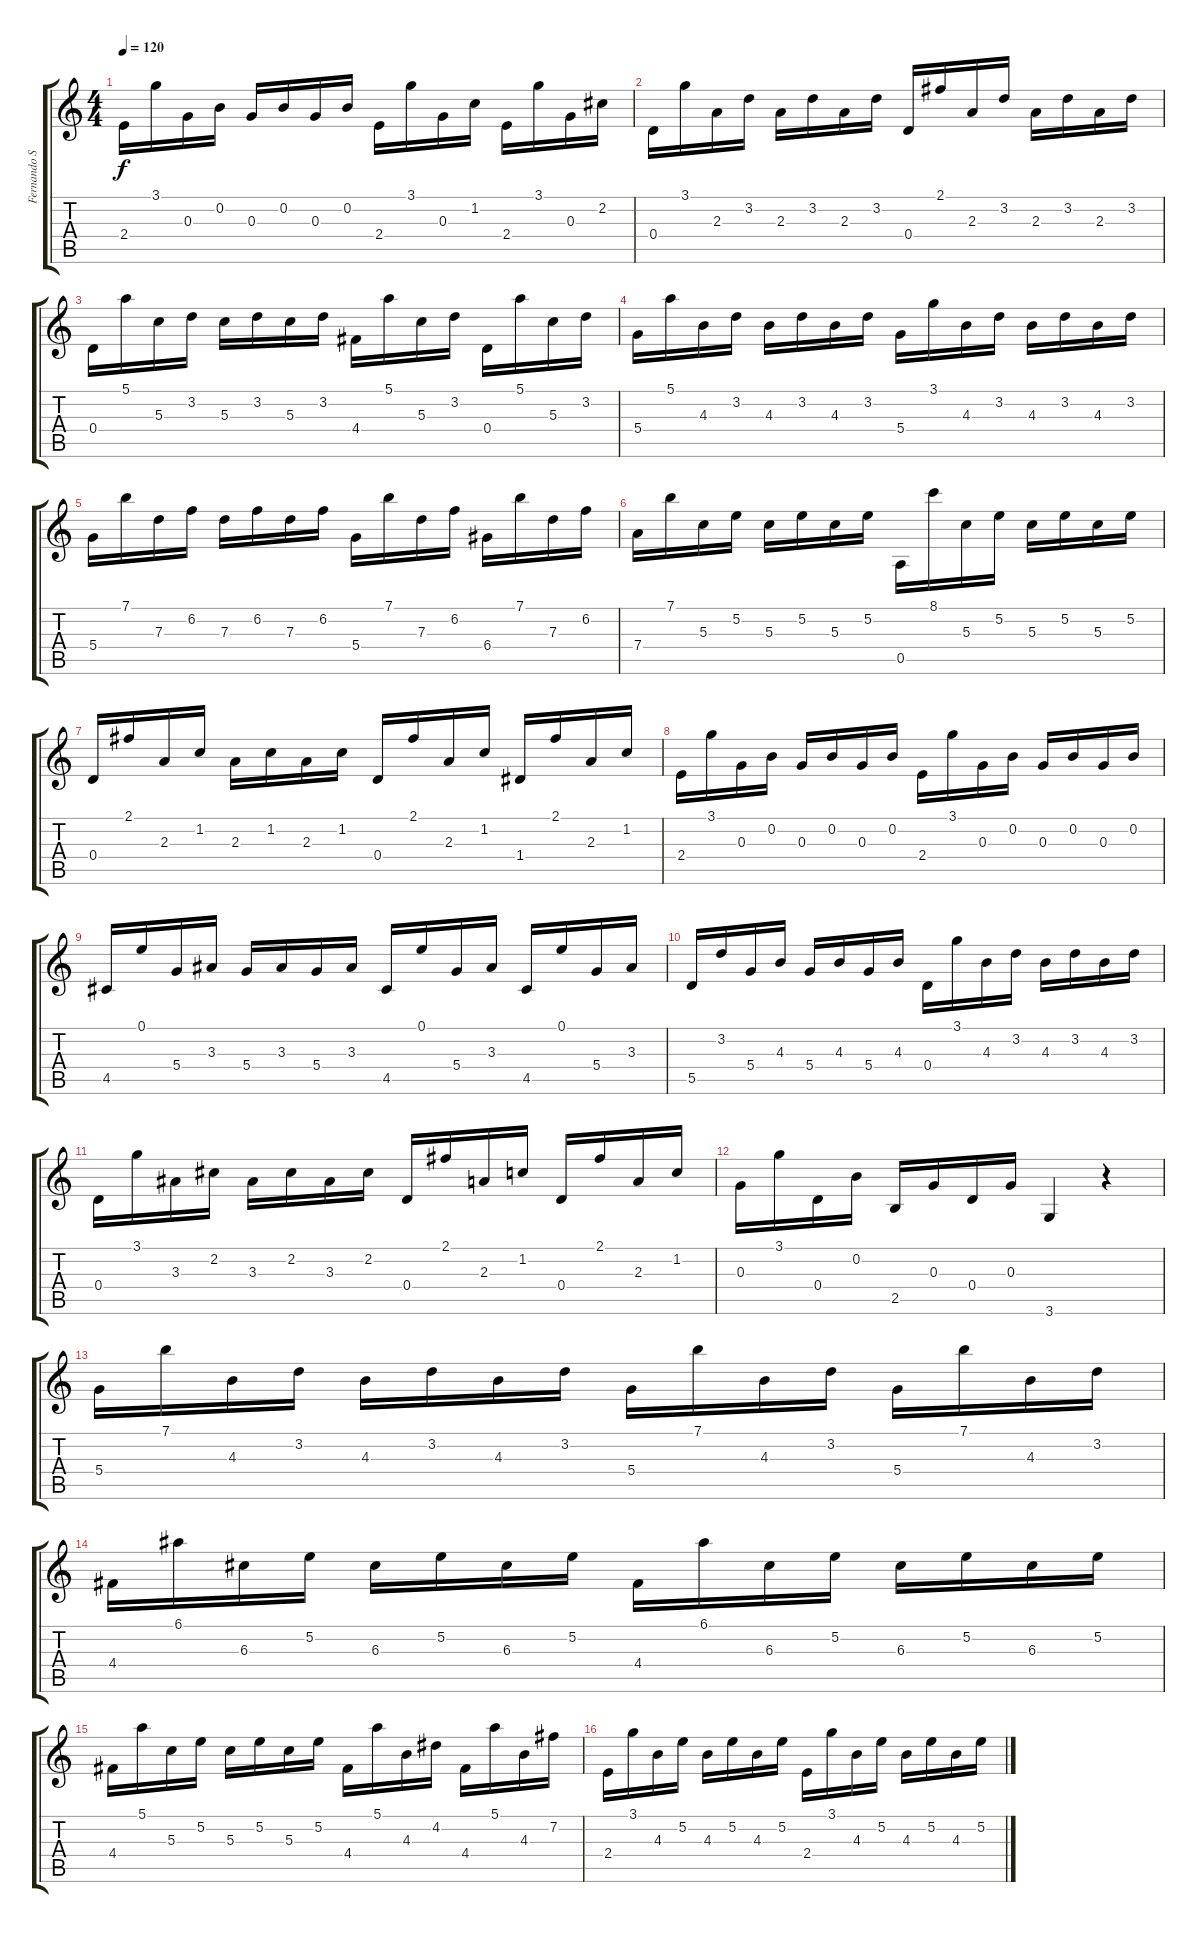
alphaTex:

\track ("Fernando Sor" "Fernando S") {instrument acousticguitarnylon}
\staff {score tabs}
\tuning (E4 B3 G3 D3 A2 E2) {hide}
\ts (4 4)
\tempo 120
\clef g2
\ks c
2.4.16{dy f} 3.1.16 0.3.16 0.2.16 0.3.16 0.2.16 0.3.16 0.2.16 2.4.16 3.1.16 0.3.16 1.2.16 2.4.16 3.1.16 0.3.16 2.2.16 |
0.4.16 3.1.16 2.3.16 3.2.16 2.3.16 3.2.16 2.3.16 3.2.16 0.4.16 2.1.16 2.3.16 3.2.16 2.3.16 3.2.16 2.3.16 3.2.16 |
0.4.16 5.1.16 5.3.16 3.2.16 5.3.16 3.2.16 5.3.16 3.2.16 4.4.16 5.1.16 5.3.16 3.2.16 0.4.16 5.1.16 5.3.16 3.2.16 |
5.4.16 5.1.16 4.3.16 3.2.16 4.3.16 3.2.16 4.3.16 3.2.16 5.4.16 3.1.16 4.3.16 3.2.16 4.3.16 3.2.16 4.3.16 3.2.16 |
5.4.16 7.1.16 7.3.16 6.2.16 7.3.16 6.2.16 7.3.16 6.2.16 5.4.16 7.1.16 7.3.16 6.2.16 6.4.16 7.1.16 7.3.16 6.2.16 |
7.4.16 7.1.16 5.3.16 5.2.16 5.3.16 5.2.16 5.3.16 5.2.16 0.5.16 8.1.16 5.3.16 5.2.16 5.3.16 5.2.16 5.3.16 5.2.16 |
0.4.16 2.1.16 2.3.16 1.2.16 2.3.16 1.2.16 2.3.16 1.2.16 0.4.16 2.1.16 2.3.16 1.2.16 1.4.16 2.1.16 2.3.16 1.2.16 |
2.4.16 3.1.16 0.3.16 0.2.16 0.3.16 0.2.16 0.3.16 0.2.16 2.4.16 3.1.16 0.3.16 0.2.16 0.3.16 0.2.16 0.3.16 0.2.16 |
4.5.16 0.1.16 5.4.16 3.3.16 5.4.16 3.3.16 5.4.16 3.3.16 4.5.16 0.1.16 5.4.16 3.3.16 4.5.16 0.1.16 5.4.16 3.3.16 |
5.5.16 3.2.16 5.4.16 4.3.16 5.4.16 4.3.16 5.4.16 4.3.16 0.4.16 3.1.16 4.3.16 3.2.16 4.3.16 3.2.16 4.3.16 3.2.16 |
0.4.16 3.1.16 3.3.16 2.2.16 3.3.16 2.2.16 3.3.16 2.2.16 0.4.16 2.1.16 2.3.16 1.2.16 0.4.16 2.1.16 2.3.16 1.2.16 |
0.3.16 3.1.16 0.4.16 0.2.16 2.5.16 0.3.16 0.4.16 0.3.16 3.6.4 r.4 |
5.4.16 7.1.16 4.3.16 3.2.16 4.3.16 3.2.16 4.3.16 3.2.16 5.4.16 7.1.16 4.3.16 3.2.16 5.4.16 7.1.16 4.3.16 3.2.16 |
4.4.16 6.1.16 6.3.16 5.2.16 6.3.16 5.2.16 6.3.16 5.2.16 4.4.16 6.1.16 6.3.16 5.2.16 6.3.16 5.2.16 6.3.16 5.2.16 |
4.4.16 5.1.16 5.3.16 5.2.16 5.3.16 5.2.16 5.3.16 5.2.16 4.4.16 5.1.16 4.3.16 4.2.16 4.4.16 5.1.16 4.3.16 7.2.16 |
2.4.16 3.1.16 4.3.16 5.2.16 4.3.16 5.2.16 4.3.16 5.2.16 2.4.16 3.1.16 4.3.16 5.2.16 4.3.16 5.2.16 4.3.16 5.2.16
